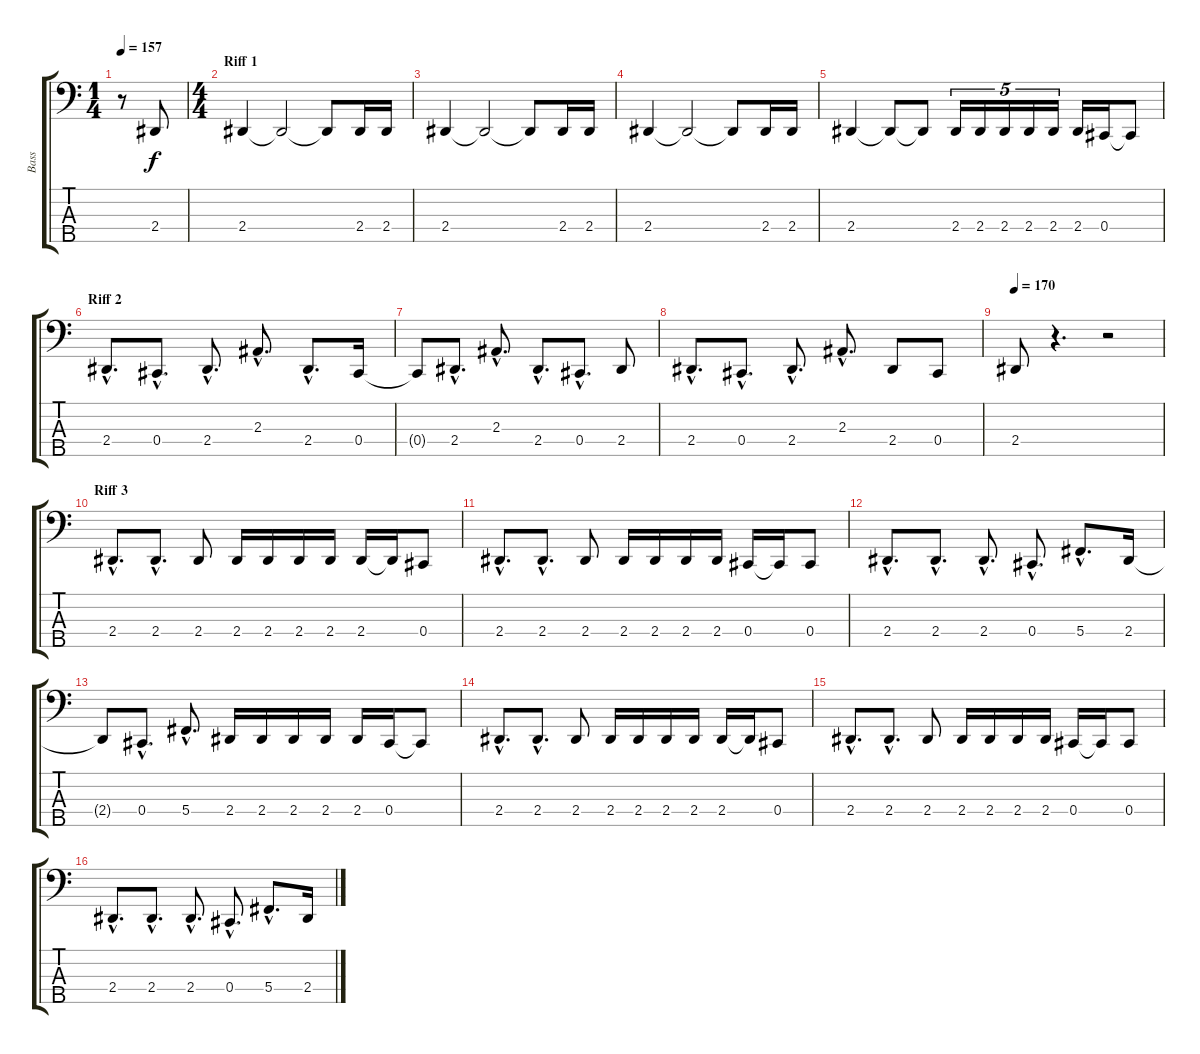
\track ("Bass" "Bass") {instrument electricbassfinger}
\staff {score tabs}
\tuning (Gb2 Db2 Ab1 Db1 Ab0) {hide}
\ts (1 4)
\tempo 157
\tempo 170
\tempo 157
\clef f4
\ks c
r.8{dy f instrument electricbassfinger} 2.4.8 |
\ts (4 4)
\section ("" "Riff 1")
2.4.4 2.4{t}.2 2.4{t}.8 2.4.16 2.4.16 |
2.4.4 2.4{t}.2 2.4{t}.8 2.4.16 2.4.16 |
2.4.4 2.4{t}.2 2.4{t}.8 2.4.16 2.4.16 |
2.4.4 2.4{t}.8 2.4{t}.8 2.4.16{tu (5 4)} 2.4.16{tu (5 4)} 2.4.16{tu (5 4)} 2.4.16{tu (5 4)} 2.4.16{tu (5 4)} 2.4.16 0.4.16 0.4{t}.8 |
\section ("" "Riff 2")
2.4{hac}.8{d} 0.4{hac}.8{d} 2.4{hac}.8{d} 2.3{hac}.8{d} 2.4{hac}.8{d} 0.4.16 |
0.4{t}.8 2.4{hac}.8{d} 2.3{hac}.8{d} 2.4{hac}.8{d} 0.4{hac}.8{d} 2.4.8 |
2.4{hac}.8{d} 0.4{hac}.8{d} 2.4{hac}.8{d} 2.3{hac}.8{d} 2.4.8 0.4.8 |
\tempo 170
2.4.8 r.4{d} r.2 |
\section ("" "Riff 3")
2.4{hac}.8{d} 2.4{hac}.8{d} 2.4.8 2.4.16 2.4.16 2.4.16 2.4.16 2.4.16 2.4{t}.16 0.4.8 |
2.4{hac}.8{d} 2.4{hac}.8{d} 2.4.8 2.4.16 2.4.16 2.4.16 2.4.16 0.4.16 0.4{t}.16 0.4.8 |
2.4{hac}.8{d} 2.4{hac}.8{d} 2.4{hac}.8{d} 0.4{hac}.8{d} 5.4{hac}.8{d} 2.4.16 |
2.4{t}.8 0.4{hac}.8{d} 5.4{hac}.8{d} 2.4.16 2.4.16 2.4.16 2.4.16 2.4.16 0.4.16 0.4{t}.8 |
2.4{hac}.8{d} 2.4{hac}.8{d} 2.4.8 2.4.16 2.4.16 2.4.16 2.4.16 2.4.16 2.4{t}.16 0.4.8 |
2.4{hac}.8{d} 2.4{hac}.8{d} 2.4.8 2.4.16 2.4.16 2.4.16 2.4.16 0.4.16 0.4{t}.16 0.4.8 |
2.4{hac}.8{d} 2.4{hac}.8{d} 2.4{hac}.8{d} 0.4{hac}.8{d} 5.4{hac}.8{d} 2.4.16
